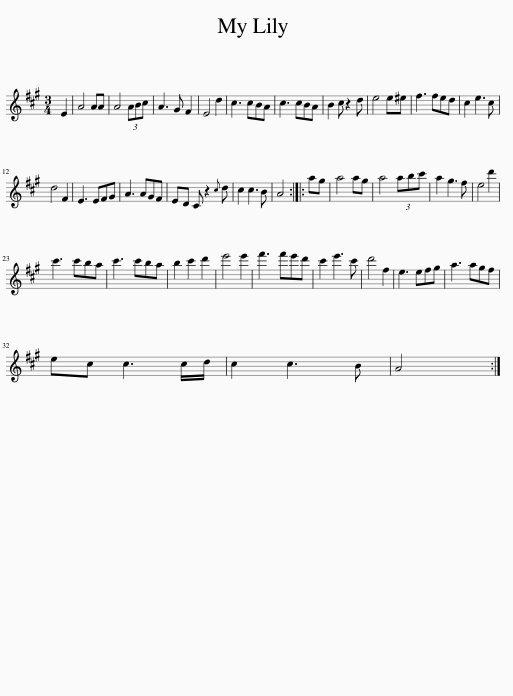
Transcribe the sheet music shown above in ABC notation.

X:1
L:1/8
M:3/4
I:linebreak $
K:A
V:1 treble
V:1
 E2 | A4 AA | A4 (3ABc | A3 G F2 | E4 d2 | %5
 c3 cBA | c3 cBA | B2 c z2 d | e4 e^e | f3 fed | %10
 c2 e3 c |$ d4 F2 | E3 EFG | A3 AGF | ED C z2{c} d | %15
 c2 c3 B | A4 :: ag | a4 ag | a4 (3abc' | %20
 a2 g3 f | e4 d'2 |$ c'3 c'ba | c'3 c'ba | b2 c'2 d'2 | %25
 e'4 e'2 | f'3 f'e'd' | c'2 e'3 c' | d'4 f2 | e3 efg | %30
 a3 agf |$ ec c3 c/d/ | c2 c3 B | A4 :| %34
